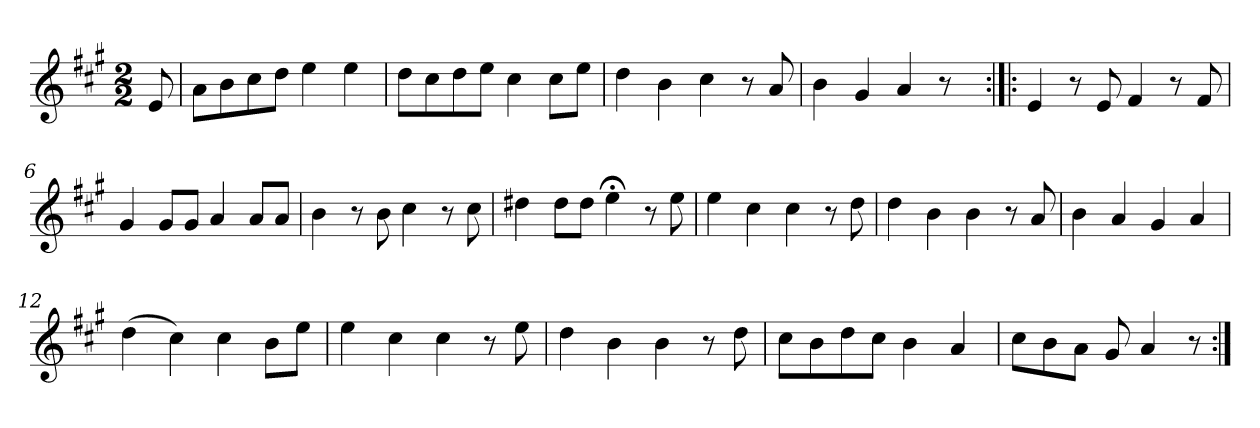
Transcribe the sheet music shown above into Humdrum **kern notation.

**kern
*part1
*staff1
*clefG2
*k[f#c#g#]
*A:
*M2/2
*MM120
=
8e
=1
8a\L
8b\
8cc#\
8dd\J
4ee
4ee
=2
8dd\L
8cc#\
8dd\
8ee\J
4cc#
8cc#\L
8ee\J
=3
4dd
4b
4cc#
8r
8a
=4
4b
4g#
4a
8r
8ryy
=5:|!|:
4e
8r
8e
4f#
8r
8f#
=6
4g#
8g#/L
8g#/J
4a
8a/L
8a/J
=7
4b
8r
8b
4cc#
8r
8cc#
=8
4dd#X
8dd#\L
8dd#\J
4ee;<
8r
8ee
=9
4ee
4cc#
4cc#
8r
8dd
=10
4dd
4b
4b
8r
8a
=11
4b
4a
4g#
4a
=12
(4dd
4cc#)
4cc#
8b\L
8ee\J
=13
4ee
4cc#
4cc#
8r
8ee
=14
4dd
4b
4b
8r
8dd
=15
8cc#\L
8b\
8dd\
8cc#\J
4b
4a
=16
8cc#\L
8b\
8a\J
8g#
4a
8r
=:|!
*-
